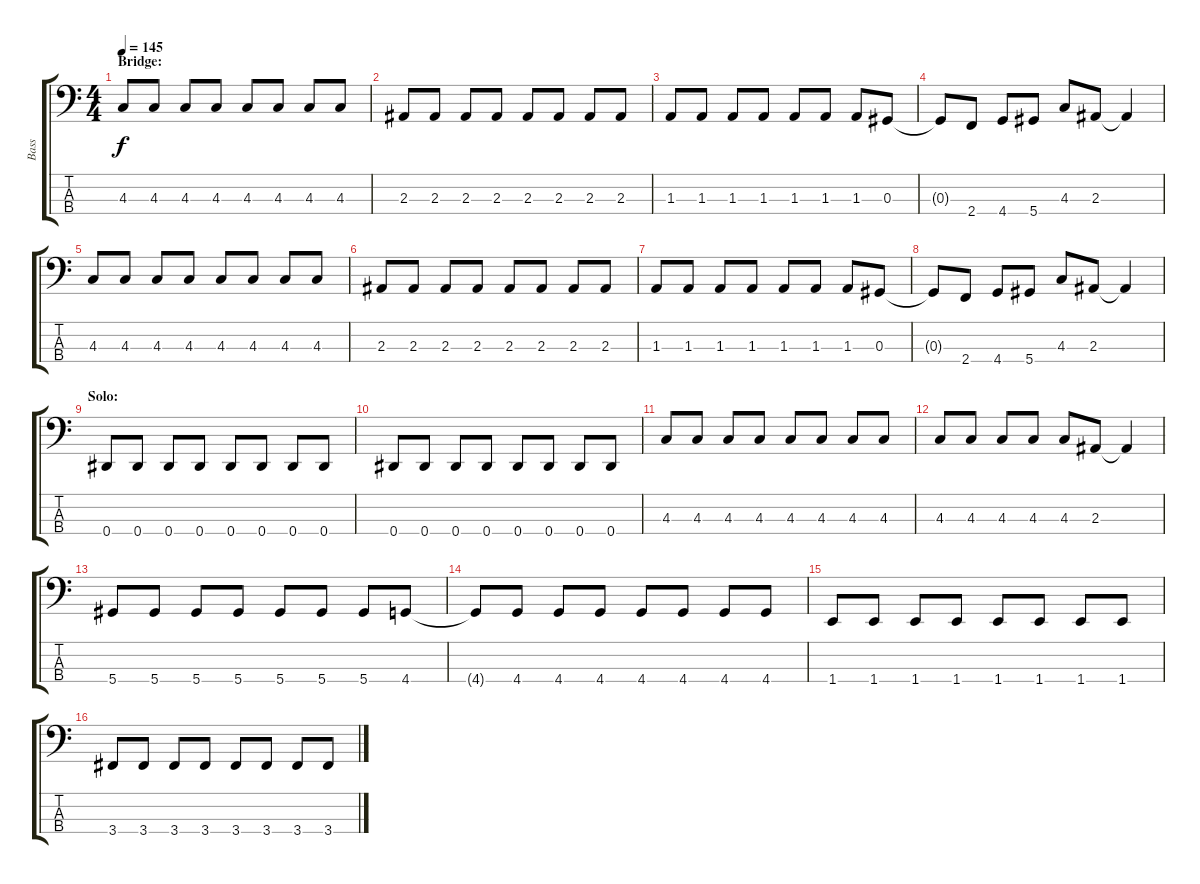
\track ("Bass" "Bass") {instrument electricbasspick}
\staff {score tabs}
\tuning (Gb2 Db2 Ab1 Eb1) {hide}
\ts (4 4)
\section ("" "Bridge:")
\tempo 145
\clef f4
\ks c
4.3.8{dy f} 4.3.8 4.3.8 4.3.8 4.3.8 4.3.8 4.3.8 4.3.8 |
2.3.8 2.3.8 2.3.8 2.3.8 2.3.8 2.3.8 2.3.8 2.3.8 |
1.3.8 1.3.8 1.3.8 1.3.8 1.3.8 1.3.8 1.3.8 0.3.8 |
0.3{t}.8 2.4.8 4.4.8 5.4.8 4.3.8 2.3.8 2.3{t}.4 |
4.3.8 4.3.8 4.3.8 4.3.8 4.3.8 4.3.8 4.3.8 4.3.8 |
2.3.8 2.3.8 2.3.8 2.3.8 2.3.8 2.3.8 2.3.8 2.3.8 |
1.3.8 1.3.8 1.3.8 1.3.8 1.3.8 1.3.8 1.3.8 0.3.8 |
0.3{t}.8 2.4.8 4.4.8 5.4.8 4.3.8 2.3.8 2.3{t}.4 |
\section ("" "Solo:")
0.4.8 0.4.8 0.4.8 0.4.8 0.4.8 0.4.8 0.4.8 0.4.8 |
0.4.8 0.4.8 0.4.8 0.4.8 0.4.8 0.4.8 0.4.8 0.4.8 |
4.3.8 4.3.8 4.3.8 4.3.8 4.3.8 4.3.8 4.3.8 4.3.8 |
4.3.8 4.3.8 4.3.8 4.3.8 4.3.8 2.3.8 2.3{t}.4 |
5.4.8 5.4.8 5.4.8 5.4.8 5.4.8 5.4.8 5.4.8 4.4.8 |
4.4{t}.8 4.4.8 4.4.8 4.4.8 4.4.8 4.4.8 4.4.8 4.4.8 |
1.4.8 1.4.8 1.4.8 1.4.8 1.4.8 1.4.8 1.4.8 1.4.8 |
3.4.8 3.4.8 3.4.8 3.4.8 3.4.8 3.4.8 3.4.8 3.4.8
